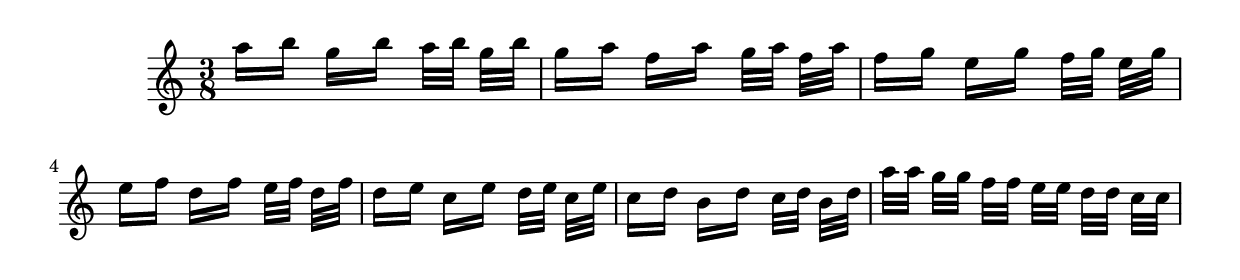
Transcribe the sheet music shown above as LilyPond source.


\header {

texidoc = "Stem lengths take precedence over beam quants: `forbidden'
    quants are only avoided for 32nd beams when they are outside of
    the staff. However, that leads to very long stems, which is even
    worse."

}

\version "2.1.22"

\score {
    \notes \relative c''{ 
\time 3/8
a'16[ b] g[ b]
a32[ b] g[ b] 
g16[ a] f[ a]
g32[ a] f[ a] 
f16[ g] e[ g]
f32[ g] e[ g] 
e16[ f] d[ f]
e32[ f] d[ f] 
d16[ e] c[ e]
d32[ e] c[ e]
c16[ d] b[ d]
c32[ d] b[ d]
a'32[ a] g[ g] f[ f] e[ e] d[ d] c[ c]
}
\paper {  }
}
